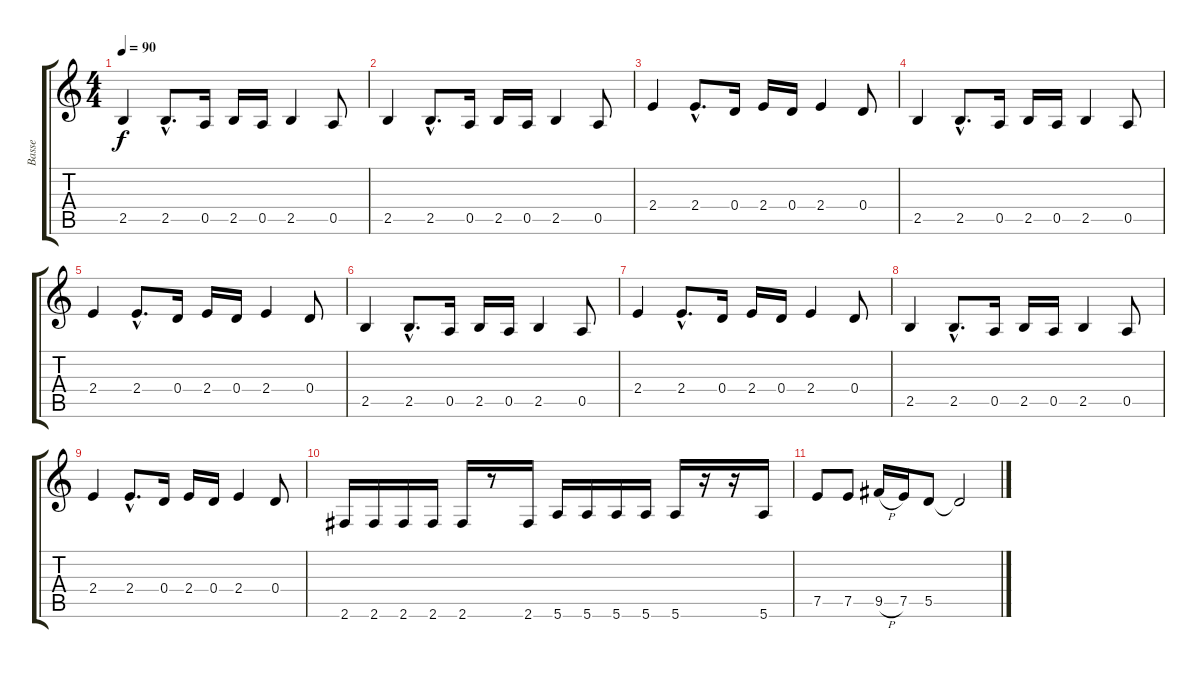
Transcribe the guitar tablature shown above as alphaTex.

\track ("Basse" "Basse") {instrument electricbassfinger}
\staff {score tabs}
\tuning (E4 B3 G3 D3 A2 E2) {hide}
\ts (4 4)
\tempo 90
\clef g2
\ks c
2.5.4{dy f} 2.5{hac}.8{d} 0.5.16 2.5.16 0.5.16 2.5.4 0.5.8 |
2.5.4 2.5{hac}.8{d} 0.5.16 2.5.16 0.5.16 2.5.4 0.5.8 |
2.4.4 2.4{hac}.8{d} 0.4.16 2.4.16 0.4.16 2.4.4 0.4.8 |
2.5.4 2.5{hac}.8{d} 0.5.16 2.5.16 0.5.16 2.5.4 0.5.8 |
2.4.4 2.4{hac}.8{d} 0.4.16 2.4.16 0.4.16 2.4.4 0.4.8 |
2.5.4 2.5{hac}.8{d} 0.5.16 2.5.16 0.5.16 2.5.4 0.5.8 |
2.4.4 2.4{hac}.8{d} 0.4.16 2.4.16 0.4.16 2.4.4 0.4.8 |
2.5.4 2.5{hac}.8{d} 0.5.16 2.5.16 0.5.16 2.5.4 0.5.8 |
2.4.4 2.4{hac}.8{d} 0.4.16 2.4.16 0.4.16 2.4.4 0.4.8 |
2.6.16 2.6.16 2.6.16 2.6.16 2.6.16 r.8 2.6.16 5.6.16 5.6.16 5.6.16 5.6.16 5.6.16 r.16 r.16 5.6.16 |
7.5.8 7.5.8 9.5{h}.16 7.5.16 5.5.8 5.5{t}.2
